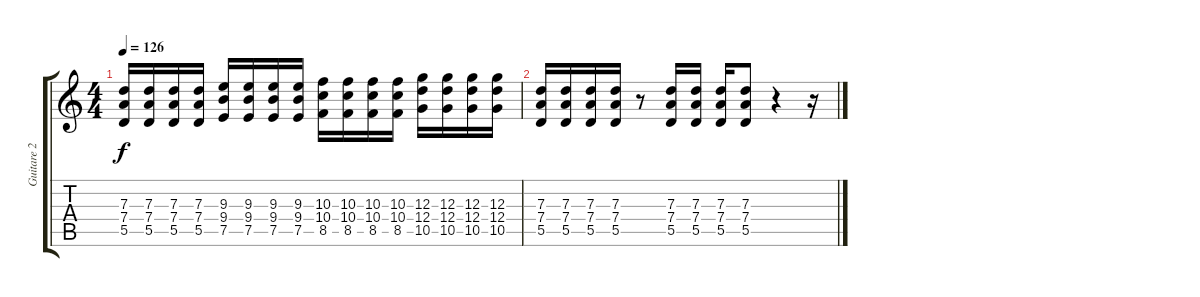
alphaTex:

\track ("Guitare 2" "Guitare 2") {instrument overdrivenguitar}
\staff {score tabs}
\tuning (E4 B3 G3 D3 A2 E2) {hide}
\ts (4 4)
\tempo 126
\clef g2
\ks c
(7.3 7.4 5.5).16{dy f} (7.3 7.4 5.5).16 (7.3 7.4 5.5).16 (7.3 7.4 5.5).16 (9.3 9.4 7.5).16 (9.3 9.4 7.5).16 (9.3 9.4 7.5).16 (9.3 9.4 7.5).16 (10.3 10.4 8.5).16 (10.3 10.4 8.5).16 (10.3 10.4 8.5).16 (10.3 10.4 8.5).16 (12.3 12.4 10.5).16 (12.3 12.4 10.5).16 (12.3 12.4 10.5).16 (12.3 12.4 10.5).16 |
(7.3 7.4 5.5).16 (7.3 7.4 5.5).16 (7.3 7.4 5.5).16 (7.3 7.4 5.5).16 r.8 (7.3 7.4 5.5).16 (7.3 7.4 5.5).16 (7.3 7.4 5.5).16 (7.3 7.4 5.5).8 r.4 r.16
